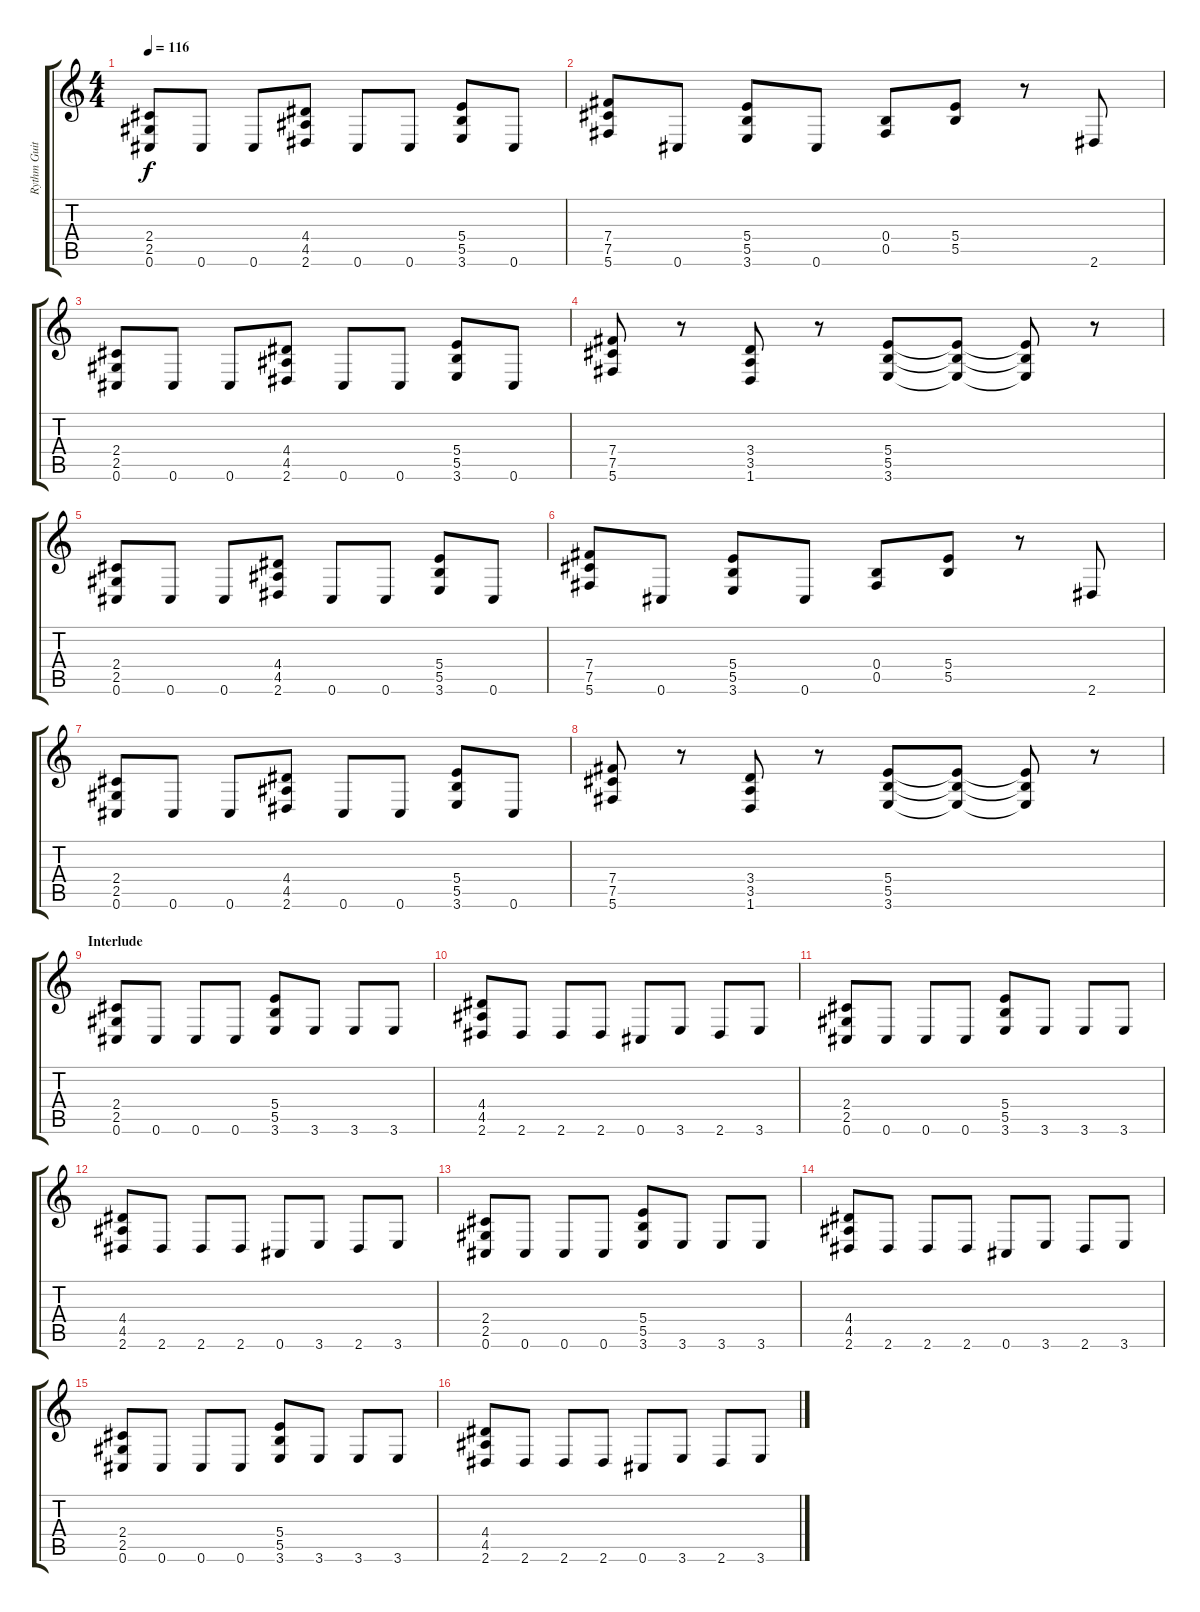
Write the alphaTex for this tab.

\track ("Rythm Guitar" "Rythm Guit") {instrument distortionguitar}
\staff {score tabs}
\tuning (Db4 Ab3 E3 B2 Gb2 Db2) {hide}
\ts (4 4)
\tempo 116
\clef g2
\ks c
(2.4 2.5 0.6).8{dy f} 0.6.8 0.6.8 (4.4 4.5 2.6).8 0.6.8 0.6.8 (5.4 5.5 3.6).8 0.6.8 |
(7.4 7.5 5.6).8 0.6.8 (5.4 5.5 3.6).8 0.6.8 (0.4 0.5).8 (5.4 5.5).8 r.8 2.6.8 |
(2.4 2.5 0.6).8 0.6.8 0.6.8 (4.4 4.5 2.6).8 0.6.8 0.6.8 (5.4 5.5 3.6).8 0.6.8 |
(7.4 7.5 5.6).8 r.8 (3.4 3.5 1.6).8 r.8 (5.4 5.5 3.6).8 (5.4{t} 5.5{t} 3.6{t}).8 (5.4{t} 5.5{t} 3.6{t}).8 r.8 |
(2.4 2.5 0.6).8 0.6.8 0.6.8 (4.4 4.5 2.6).8 0.6.8 0.6.8 (5.4 5.5 3.6).8 0.6.8 |
(7.4 7.5 5.6).8 0.6.8 (5.4 5.5 3.6).8 0.6.8 (0.4 0.5).8 (5.4 5.5).8 r.8 2.6.8 |
(2.4 2.5 0.6).8 0.6.8 0.6.8 (4.4 4.5 2.6).8 0.6.8 0.6.8 (5.4 5.5 3.6).8 0.6.8 |
(7.4 7.5 5.6).8 r.8 (3.4 3.5 1.6).8 r.8 (5.4 5.5 3.6).8 (5.4{t} 5.5{t} 3.6{t}).8 (5.4{t} 5.5{t} 3.6{t}).8 r.8 |
\section ("" "Interlude")
(2.4 2.5 0.6).8 0.6.8 0.6.8 0.6.8 (5.4 5.5 3.6).8 3.6.8 3.6.8 3.6.8 |
(4.4 4.5 2.6).8 2.6.8 2.6.8 2.6.8 0.6.8 3.6.8 2.6.8 3.6.8 |
(2.4 2.5 0.6).8 0.6.8 0.6.8 0.6.8 (5.4 5.5 3.6).8 3.6.8 3.6.8 3.6.8 |
(4.4 4.5 2.6).8 2.6.8 2.6.8 2.6.8 0.6.8 3.6.8 2.6.8 3.6.8 |
(2.4 2.5 0.6).8 0.6.8 0.6.8 0.6.8 (5.4 5.5 3.6).8 3.6.8 3.6.8 3.6.8 |
(4.4 4.5 2.6).8 2.6.8 2.6.8 2.6.8 0.6.8 3.6.8 2.6.8 3.6.8 |
(2.4 2.5 0.6).8 0.6.8 0.6.8 0.6.8 (5.4 5.5 3.6).8 3.6.8 3.6.8 3.6.8 |
(4.4 4.5 2.6).8 2.6.8 2.6.8 2.6.8 0.6.8 3.6.8 2.6.8 3.6.8
